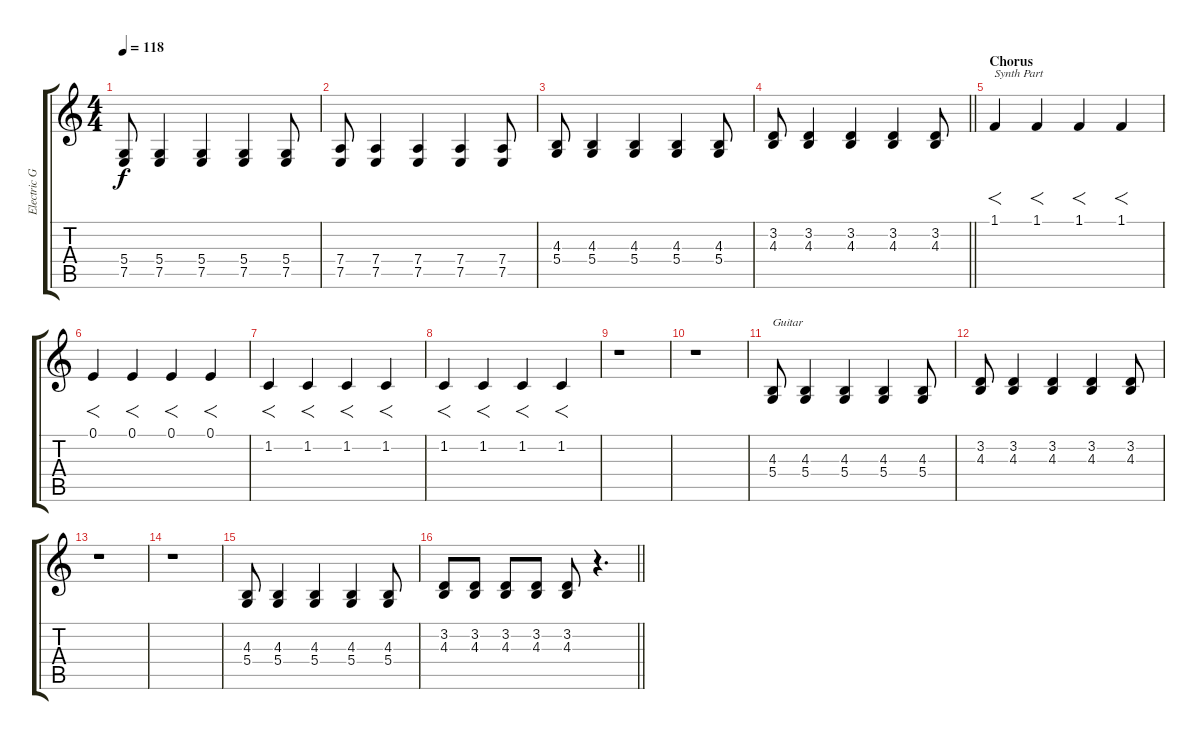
\track ("Electric Guitar" "Electric G") {instrument fx4atmosphere}
\staff {score tabs}
\tuning (E4 B3 G3 D3 A2 E2) {hide}
\ts (4 4)
\tempo 118
\clef g2
\ks c
(5.4 7.5).8{dy f} (5.4 7.5).4 (5.4 7.5).4 (5.4 7.5).4 (5.4 7.5).8 |
(7.4 7.5).8 (7.4 7.5).4 (7.4 7.5).4 (7.4 7.5).4 (7.4 7.5).8 |
(4.3 5.4).8 (4.3 5.4).4 (4.3 5.4).4 (4.3 5.4).4 (4.3 5.4).8 |
\barLineRight lightlight
(3.2 4.3).8 (3.2 4.3).4 (3.2 4.3).4 (3.2 4.3).4 (3.2 4.3).8 |
\section ("" "Chorus")
1.1.4{f txt "Synth Part " volume 7 instrument lead2sawtooth} 1.1.4{f} 1.1.4{f} 1.1.4{f} |
0.1.4{f} 0.1.4{f} 0.1.4{f} 0.1.4{f} |
1.2.4{f} 1.2.4{f} 1.2.4{f} 1.2.4{f} |
1.2.4{f} 1.2.4{f} 1.2.4{f} 1.2.4{f} |
r.1 |
r.1 |
(4.3 5.4).8{txt "Guitar" volume 8 instrument fx4atmosphere} (4.3 5.4).4 (4.3 5.4).4 (4.3 5.4).4 (4.3 5.4).8 |
(3.2 4.3).8 (3.2 4.3).4 (3.2 4.3).4 (3.2 4.3).4 (3.2 4.3).8 |
r.1 |
r.1 |
(4.3 5.4).8 (4.3 5.4).4 (4.3 5.4).4 (4.3 5.4).4 (4.3 5.4).8 |
\barLineRight lightlight
(3.2 4.3).8 (3.2 4.3).8 (3.2 4.3).8 (3.2 4.3).8 (3.2 4.3).8 r.4{d}
